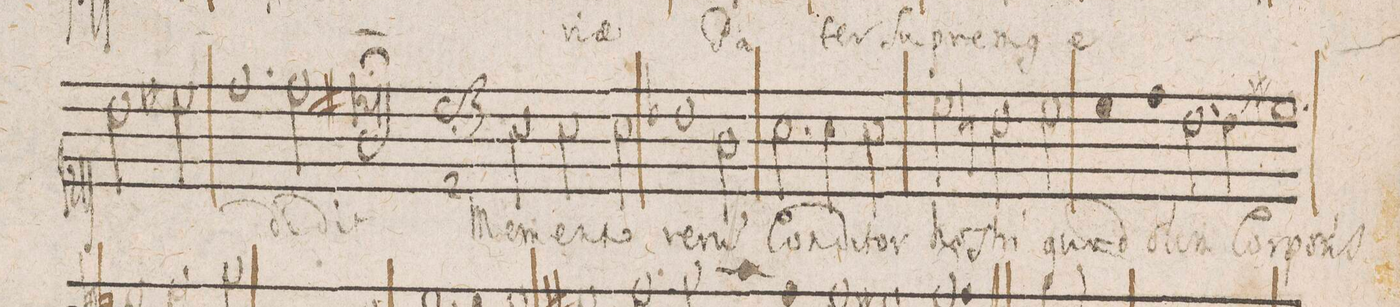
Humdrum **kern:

**kern	**text
*I"Canto.	*
*clefC1	*
*k[]	*
*met(C|)	*
*M2/1	*
2b\	.
2cc#X\	.
1.dd	.
=24-	=24-
2dd\	-di-
0cc#Xl;;	-dit
=25||	=25||
*M3/2	*
2a\	Me-
2a\	-men-
2a\	-to
=26-	=26-
1b-X	re-
2g\	-ru(m)
=27-	=27-
2.a\	Con-
4a\	-di-
2a\	-tor
=28-	=28-
2cc\	No-
2bn\	-stri
2cc\	quod
=29-	=29-
4cc\	o-
4dd\	-lim
2.b\	Cor-
4b\	-po-
=30-	=30-
1.cc#X	-ris
=31-	=31-
*-	*-
